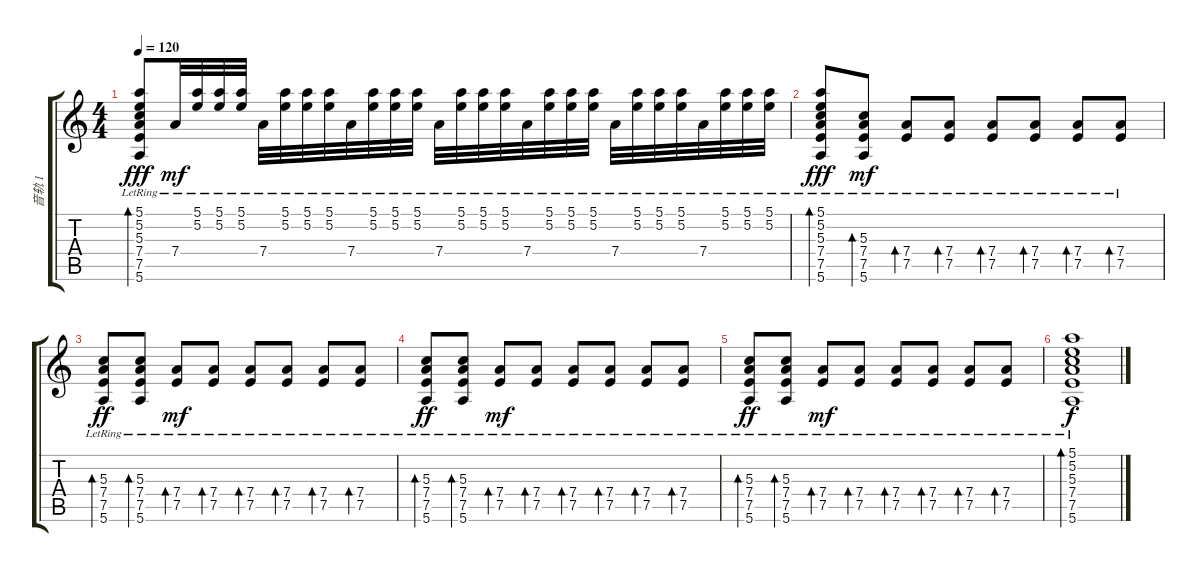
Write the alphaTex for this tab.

\track ("音轨 1" "音轨 1") {instrument acousticguitarnylon}
\staff {score tabs}
\tuning (E4 B3 G3 D3 A2 E2) {hide}
\ts (4 4)
\tempo 120
\clef g2
\ks c
(5.1{lr} 5.2{lr} 5.3{lr} 7.4{lr} 7.5{lr} 5.6{lr}).8{bd 120 dy fff} 7.4{lr}.32{dy mf} (5.1{lr} 5.2{lr}).32 (5.1{lr} 5.2{lr}).32 (5.1{lr} 5.2{lr}).32 7.4{lr}.32 (5.1{lr} 5.2{lr}).32 (5.1{lr} 5.2{lr}).32 (5.1{lr} 5.2{lr}).32 7.4{lr}.32 (5.1{lr} 5.2{lr}).32 (5.1{lr} 5.2{lr}).32 (5.1{lr} 5.2{lr}).32 7.4{lr}.32 (5.1{lr} 5.2{lr}).32 (5.1{lr} 5.2{lr}).32 (5.1{lr} 5.2{lr}).32 7.4{lr}.32 (5.1{lr} 5.2{lr}).32 (5.1{lr} 5.2{lr}).32 (5.1{lr} 5.2{lr}).32 7.4{lr}.32 (5.1{lr} 5.2{lr}).32 (5.1{lr} 5.2{lr}).32 (5.1{lr} 5.2{lr}).32 7.4{lr}.32 (5.1{lr} 5.2{lr}).32 (5.1{lr} 5.2{lr}).32 (5.1{lr} 5.2{lr}).32 |
(5.1{lr} 5.2{lr} 5.3{lr} 7.4{lr} 7.5{lr} 5.6{lr}).8{bd 60 dy fff volume 5} (5.3{lr} 7.4{lr} 7.5{lr} 5.6{lr}).8{bd 60 dy mf} (7.4{lr} 7.5{lr}).8{bd 60} (7.4{lr} 7.5{lr}).8{bd 60} (7.4{lr} 7.5{lr}).8{bd 60} (7.4{lr} 7.5{lr}).8{bd 60} (7.4{lr} 7.5{lr}).8{bd 60} (7.4{lr} 7.5{lr}).8{bd 60} |
(5.3{lr} 7.4{lr} 7.5{lr} 5.6{lr}).8{bd 60 dy ff} (5.3{lr} 7.4{lr} 7.5{lr} 5.6{lr}).8{bd 60} (7.4{lr} 7.5{lr}).8{bd 60 dy mf} (7.4{lr} 7.5{lr}).8{bd 60} (7.4{lr} 7.5{lr}).8{bd 60} (7.4{lr} 7.5{lr}).8{bd 60} (7.4{lr} 7.5{lr}).8{bd 60} (7.4{lr} 7.5{lr}).8{bd 60} |
(5.3{lr} 7.4{lr} 7.5{lr} 5.6{lr}).8{bd 60 dy ff} (5.3{lr} 7.4{lr} 7.5{lr} 5.6{lr}).8{bd 60} (7.4{lr} 7.5{lr}).8{bd 60 dy mf} (7.4{lr} 7.5{lr}).8{bd 60} (7.4{lr} 7.5{lr}).8{bd 60} (7.4{lr} 7.5{lr}).8{bd 60} (7.4{lr} 7.5{lr}).8{bd 60} (7.4{lr} 7.5{lr}).8{bd 60} |
(5.3{lr} 7.4{lr} 7.5{lr} 5.6{lr}).8{bd 60 dy ff} (5.3{lr} 7.4{lr} 7.5{lr} 5.6{lr}).8{bd 60} (7.4{lr} 7.5{lr}).8{bd 60 dy mf} (7.4{lr} 7.5{lr}).8{bd 60} (7.4{lr} 7.5{lr}).8{bd 60} (7.4{lr} 7.5{lr}).8{bd 60} (7.4{lr} 7.5{lr}).8{bd 60} (7.4{lr} 7.5{lr}).8{bd 60} |
(5.1{lr} 5.2{lr} 5.3{lr} 7.4{lr} 7.5{lr} 5.6{lr}).1{bd 480 dy f volume 10}
